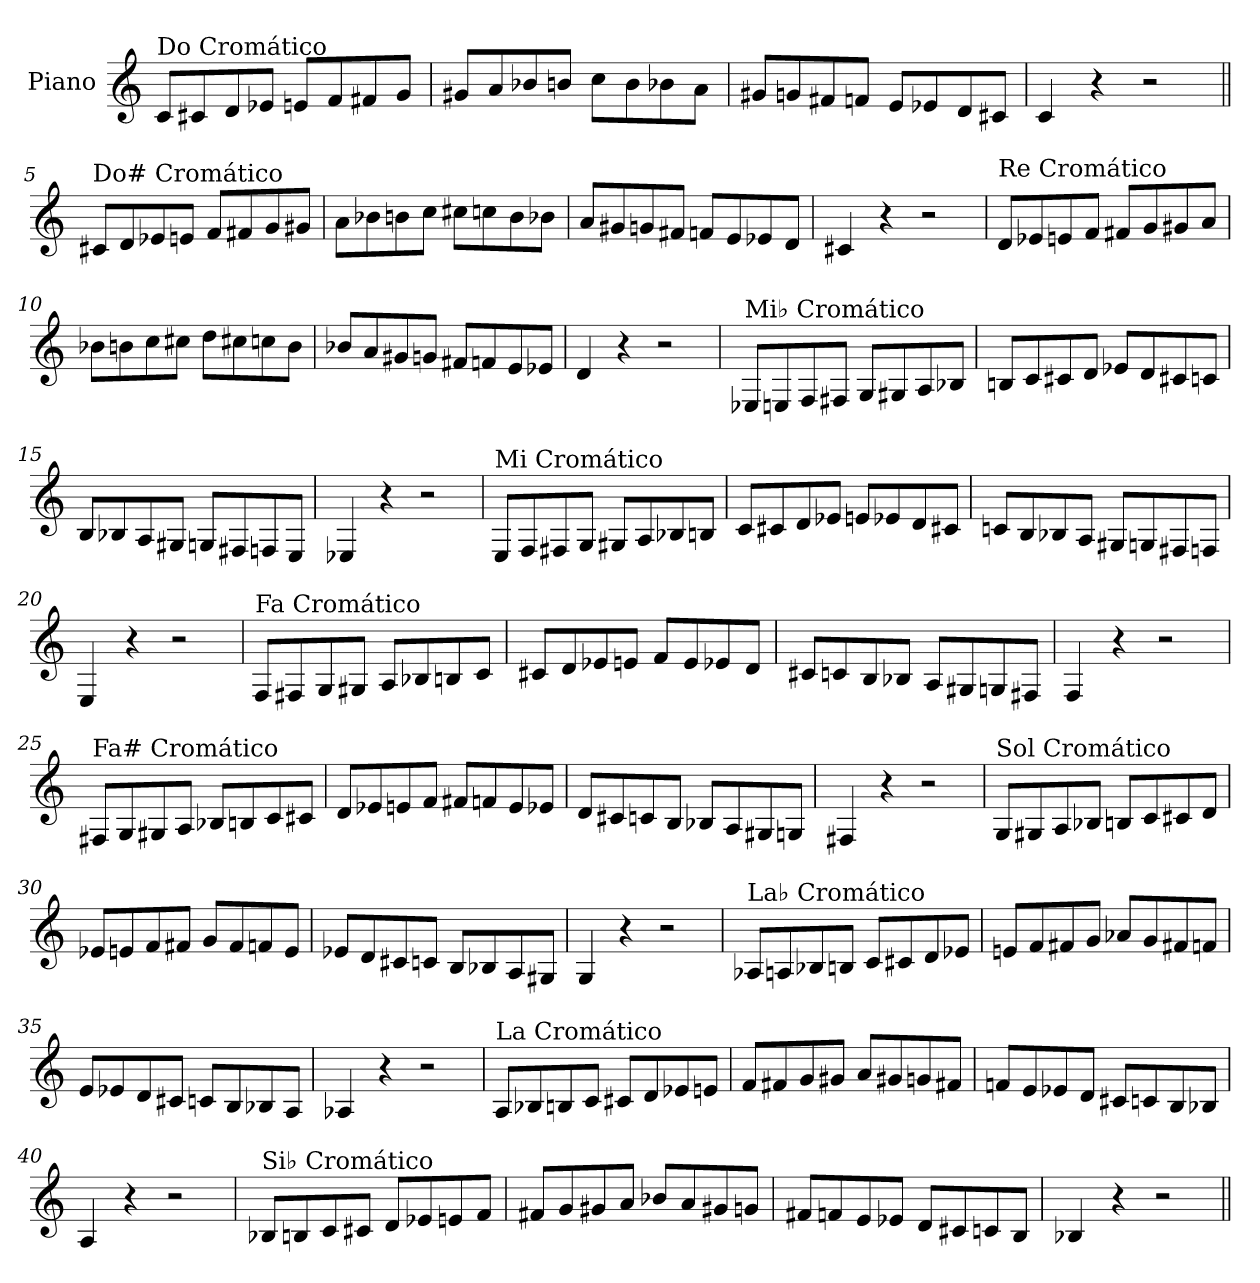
**kern
*part1
*staff1
*I"Piano
*I'Pno.
*clefG2
*k[]
=1
!LO:TX:a:t=Do Cromático
8c/L
8c#X/
8d/
8e-X/J
8en/L
8f/
8f#X/
8g/J
=2
8g#X/L
8a/
8b-X/
8bn/J
8cc\L
8b\
8b-X\
8a\J
=3
8g#X/L
8gn/
8f#X/
8fn/J
8e/L
8e-X/
8d/
8c#X/J
=4
4c/
4r
2r
!!LO:LB:g=z
=5||
!LO:TX:a:t=Do# Cromático
8c#X/L
8d/
8e-X/
8en/J
8f/L
8f#X/
8g/
8g#X/J
=6
8a\L
8b-X\
8bn\
8cc\J
8cc#X\L
8ccn\
8b\
8b-X\J
=7
8a/L
8g#X/
8gn/
8f#X/J
8fn/L
8e/
8e-X/
8d/J
=8
4c#X/
4r
2r
!!LO:LB:g=z
=9
!LO:TX:a:t=Re Cromático
8d/L
8e-X/
8en/
8f/J
8f#X/L
8g/
8g#X/
8a/J
=10
8b-X\L
8bn\
8cc\
8cc#X\J
8dd\L
8cc#X\
8ccn\
8b\J
=11
8b-X/L
8a/
8g#X/
8gn/J
8f#X/L
8fn/
8e/
8e-X/J
=12
4d/
4r
2r
!!LO:LB:g=z
=13
!LO:TX:a:t=Mi♭ Cromático
8E-X/L
8En/
8F/
8F#X/J
8G/L
8G#X/
8A/
8B-X/J
=14
8Bn/L
8c/
8c#X/
8d/J
8e-X/L
8d/
8c#X/
8cn/J
=15
8B/L
8B-X/
8A/
8G#X/J
8Gn/L
8F#X/
8Fn/
8E/J
=16
4E-X/
4r
2r
!!LO:LB:g=z
=17
!LO:TX:a:t=Mi Cromático
8E/L
8F/
8F#X/
8G/J
8G#X/L
8A/
8B-X/
8Bn/J
=18
8c/L
8c#X/
8d/
8e-X/J
8en/L
8e-X/
8d/
8c#X/J
=19
8cn/L
8B/
8B-X/
8A/J
8G#X/L
8Gn/
8F#X/
8Fn/J
=20
4E/
4r
2r
!!LO:LB:g=z
=21
!LO:TX:a:t=Fa Cromático
8F/L
8F#X/
8G/
8G#X/J
8A/L
8B-X/
8Bn/
8c/J
=22
8c#X/L
8d/
8e-X/
8en/J
8f/L
8e/
8e-X/
8d/J
=23
8c#X/L
8cn/
8B/
8B-X/J
8A/L
8G#X/
8Gn/
8F#X/J
=24
4F/
4r
2r
!!LO:PB:g=z
=25
!LO:TX:a:t=Fa# Cromático
8F#X/L
8G/
8G#X/
8A/J
8B-X/L
8Bn/
8c/
8c#X/J
=26
8d/L
8e-X/
8en/
8f/J
8f#X/L
8fn/
8e/
8e-X/J
=27
8d/L
8c#X/
8cn/
8B/J
8B-X/L
8A/
8G#X/
8Gn/J
=28
4F#X/
4r
2r
!!LO:LB:g=z
=29
!LO:TX:a:t=Sol Cromático
8G/L
8G#X/
8A/
8B-X/J
8Bn/L
8c/
8c#X/
8d/J
=30
8e-X/L
8en/
8f/
8f#X/J
8g/L
8f#/
8fn/
8e/J
=31
8e-X/L
8d/
8c#X/
8cn/J
8B/L
8B-X/
8A/
8G#X/J
=32
4G/
4r
2r
!!LO:LB:g=z
=33
!LO:TX:a:t=La♭ Cromático
8A-X/L
8An/
8B-X/
8Bn/J
8c/L
8c#X/
8d/
8e-X/J
=34
8en/L
8f/
8f#X/
8g/J
8a-X/L
8g/
8f#X/
8fn/J
=35
8e/L
8e-X/
8d/
8c#X/J
8cn/L
8B/
8B-X/
8A/J
=36
4A-X/
4r
2r
!!LO:LB:g=z
=37
!LO:TX:a:t=La Cromático
8A/L
8B-X/
8Bn/
8c/J
8c#X/L
8d/
8e-X/
8en/J
=38
8f/L
8f#X/
8g/
8g#X/J
8a/L
8g#X/
8gn/
8f#X/J
=39
8fn/L
8e/
8e-X/
8d/J
8c#X/L
8cn/
8B/
8B-X/J
=40
4A/
4r
2r
!!LO:LB:g=z
=41
!LO:TX:a:t=Si♭ Cromático
8B-X/L
8Bn/
8c/
8c#X/J
8d/L
8e-X/
8en/
8f/J
=42
8f#X/L
8g/
8g#X/
8a/J
8b-X/L
8a/
8g#X/
8gn/J
=43
8f#X/L
8fn/
8e/
8e-X/J
8d/L
8c#X/
8cn/
8B/J
=44
4B-X/
4r
2r
=||
*-
